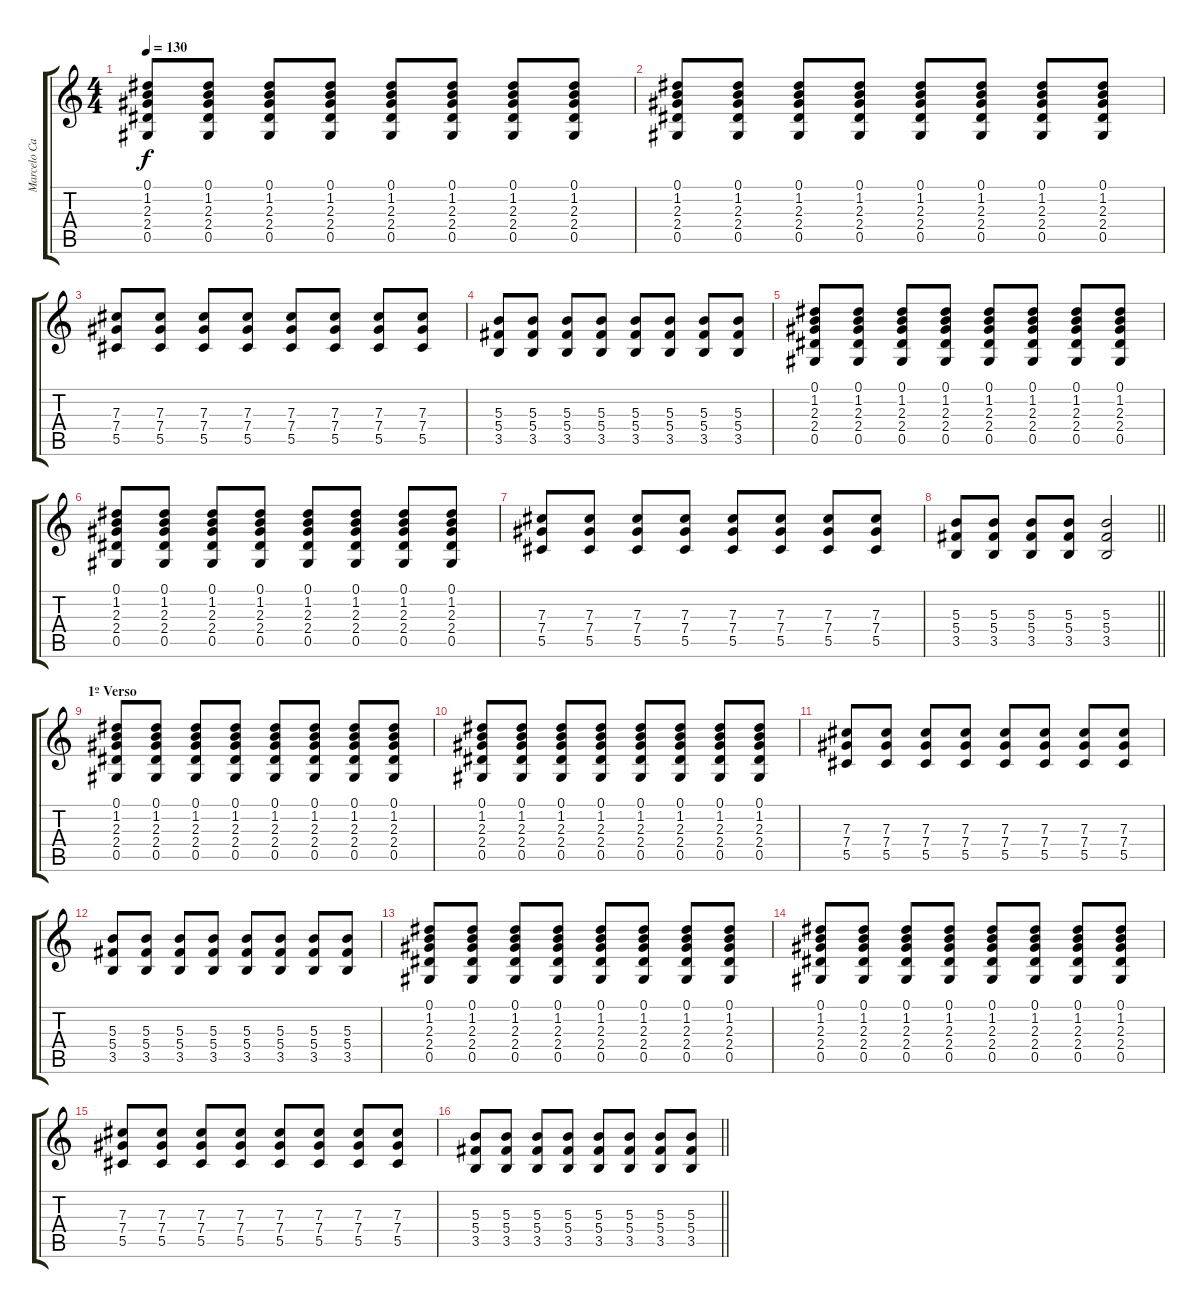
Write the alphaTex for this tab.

\track ("Marcelo Camelo (Guitarra)" "Marcelo Ca") {instrument electricguitarjazz}
\staff {score tabs}
\tuning (Eb4 Bb3 Gb3 Db3 Ab2 Eb2) {hide}
\ts (4 4)
\tempo 130
\clef g2
\ks c
(0.1 1.2 2.3 2.4 0.5).8{dy f volume 11 instrument overdrivenguitar} (0.1 1.2 2.3 2.4 0.5).8 (0.1 1.2 2.3 2.4 0.5).8 (0.1 1.2 2.3 2.4 0.5).8 (0.1 1.2 2.3 2.4 0.5).8 (0.1 1.2 2.3 2.4 0.5).8 (0.1 1.2 2.3 2.4 0.5).8 (0.1 1.2 2.3 2.4 0.5).8 |
(0.1 1.2 2.3 2.4 0.5).8 (0.1 1.2 2.3 2.4 0.5).8 (0.1 1.2 2.3 2.4 0.5).8 (0.1 1.2 2.3 2.4 0.5).8 (0.1 1.2 2.3 2.4 0.5).8 (0.1 1.2 2.3 2.4 0.5).8 (0.1 1.2 2.3 2.4 0.5).8 (0.1 1.2 2.3 2.4 0.5).8 |
(7.3 7.4 5.5).8 (7.3 7.4 5.5).8 (7.3 7.4 5.5).8 (7.3 7.4 5.5).8 (7.3 7.4 5.5).8 (7.3 7.4 5.5).8 (7.3 7.4 5.5).8 (7.3 7.4 5.5).8 |
(5.3 5.4 3.5).8 (5.3 5.4 3.5).8 (5.3 5.4 3.5).8 (5.3 5.4 3.5).8 (5.3 5.4 3.5).8 (5.3 5.4 3.5).8 (5.3 5.4 3.5).8 (5.3 5.4 3.5).8 |
(0.1 1.2 2.3 2.4 0.5).8{volume 11 instrument overdrivenguitar} (0.1 1.2 2.3 2.4 0.5).8 (0.1 1.2 2.3 2.4 0.5).8 (0.1 1.2 2.3 2.4 0.5).8 (0.1 1.2 2.3 2.4 0.5).8 (0.1 1.2 2.3 2.4 0.5).8 (0.1 1.2 2.3 2.4 0.5).8 (0.1 1.2 2.3 2.4 0.5).8 |
(0.1 1.2 2.3 2.4 0.5).8 (0.1 1.2 2.3 2.4 0.5).8 (0.1 1.2 2.3 2.4 0.5).8 (0.1 1.2 2.3 2.4 0.5).8 (0.1 1.2 2.3 2.4 0.5).8 (0.1 1.2 2.3 2.4 0.5).8 (0.1 1.2 2.3 2.4 0.5).8 (0.1 1.2 2.3 2.4 0.5).8 |
(7.3 7.4 5.5).8 (7.3 7.4 5.5).8 (7.3 7.4 5.5).8 (7.3 7.4 5.5).8 (7.3 7.4 5.5).8 (7.3 7.4 5.5).8 (7.3 7.4 5.5).8 (7.3 7.4 5.5).8 |
\barLineRight lightlight
(5.3 5.4 3.5).8 (5.3 5.4 3.5).8 (5.3 5.4 3.5).8 (5.3 5.4 3.5).8 (5.3 5.4 3.5).2 |
\section ("" "1º Verso")
(0.1 1.2 2.3 2.4 0.5).8 (0.1 1.2 2.3 2.4 0.5).8 (0.1 1.2 2.3 2.4 0.5).8 (0.1 1.2 2.3 2.4 0.5).8 (0.1 1.2 2.3 2.4 0.5).8 (0.1 1.2 2.3 2.4 0.5).8 (0.1 1.2 2.3 2.4 0.5).8 (0.1 1.2 2.3 2.4 0.5).8 |
(0.1 1.2 2.3 2.4 0.5).8 (0.1 1.2 2.3 2.4 0.5).8 (0.1 1.2 2.3 2.4 0.5).8 (0.1 1.2 2.3 2.4 0.5).8 (0.1 1.2 2.3 2.4 0.5).8 (0.1 1.2 2.3 2.4 0.5).8 (0.1 1.2 2.3 2.4 0.5).8 (0.1 1.2 2.3 2.4 0.5).8 |
(7.3 7.4 5.5).8 (7.3 7.4 5.5).8 (7.3 7.4 5.5).8 (7.3 7.4 5.5).8 (7.3 7.4 5.5).8 (7.3 7.4 5.5).8 (7.3 7.4 5.5).8 (7.3 7.4 5.5).8 |
(5.3 5.4 3.5).8 (5.3 5.4 3.5).8 (5.3 5.4 3.5).8 (5.3 5.4 3.5).8 (5.3 5.4 3.5).8 (5.3 5.4 3.5).8 (5.3 5.4 3.5).8 (5.3 5.4 3.5).8 |
(0.1 1.2 2.3 2.4 0.5).8 (0.1 1.2 2.3 2.4 0.5).8 (0.1 1.2 2.3 2.4 0.5).8 (0.1 1.2 2.3 2.4 0.5).8 (0.1 1.2 2.3 2.4 0.5).8 (0.1 1.2 2.3 2.4 0.5).8 (0.1 1.2 2.3 2.4 0.5).8 (0.1 1.2 2.3 2.4 0.5).8 |
(0.1 1.2 2.3 2.4 0.5).8 (0.1 1.2 2.3 2.4 0.5).8 (0.1 1.2 2.3 2.4 0.5).8 (0.1 1.2 2.3 2.4 0.5).8 (0.1 1.2 2.3 2.4 0.5).8 (0.1 1.2 2.3 2.4 0.5).8 (0.1 1.2 2.3 2.4 0.5).8 (0.1 1.2 2.3 2.4 0.5).8 |
(7.3 7.4 5.5).8 (7.3 7.4 5.5).8 (7.3 7.4 5.5).8 (7.3 7.4 5.5).8 (7.3 7.4 5.5).8 (7.3 7.4 5.5).8 (7.3 7.4 5.5).8 (7.3 7.4 5.5).8 |
\barLineRight lightlight
(5.3 5.4 3.5).8 (5.3 5.4 3.5).8 (5.3 5.4 3.5).8 (5.3 5.4 3.5).8 (5.3 5.4 3.5).8 (5.3 5.4 3.5).8 (5.3 5.4 3.5).8 (5.3 5.4 3.5).8
